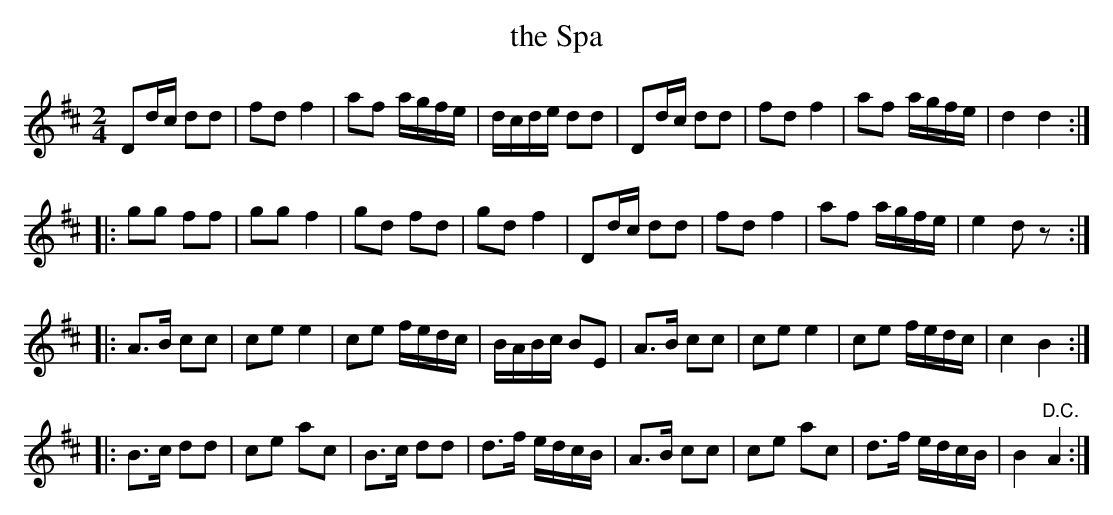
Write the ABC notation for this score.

X:1
T:the Spa
M:2/4
K:D
D2dc d2d2| f2d2 f4| a2f2 agfe| dcde d2d2| \
D2dc d2d2| f2d2 f4| a2f2 agfe| d4 d4 ::
g2g2 f2f2| g2g2 f4| g2d2 f2d2| g2d2 f4|\
D2dc d2d2| f2d2 f4| a2f2 agfe| e4 d2z2::
 A3B c2c2| c2e2 e4| c2e2 fedc| BABc  B2E2|\
 A3B c2c2| c2e2 e4| c2e2 fedc| c4 B4 ::
 B3c d2d2| c2e2 a2c2| B3c d2d2| d3f edcB|\
 A3B c2c2| c2e2 a2c2| d3f edcB| B4 "D.C."A4:|
